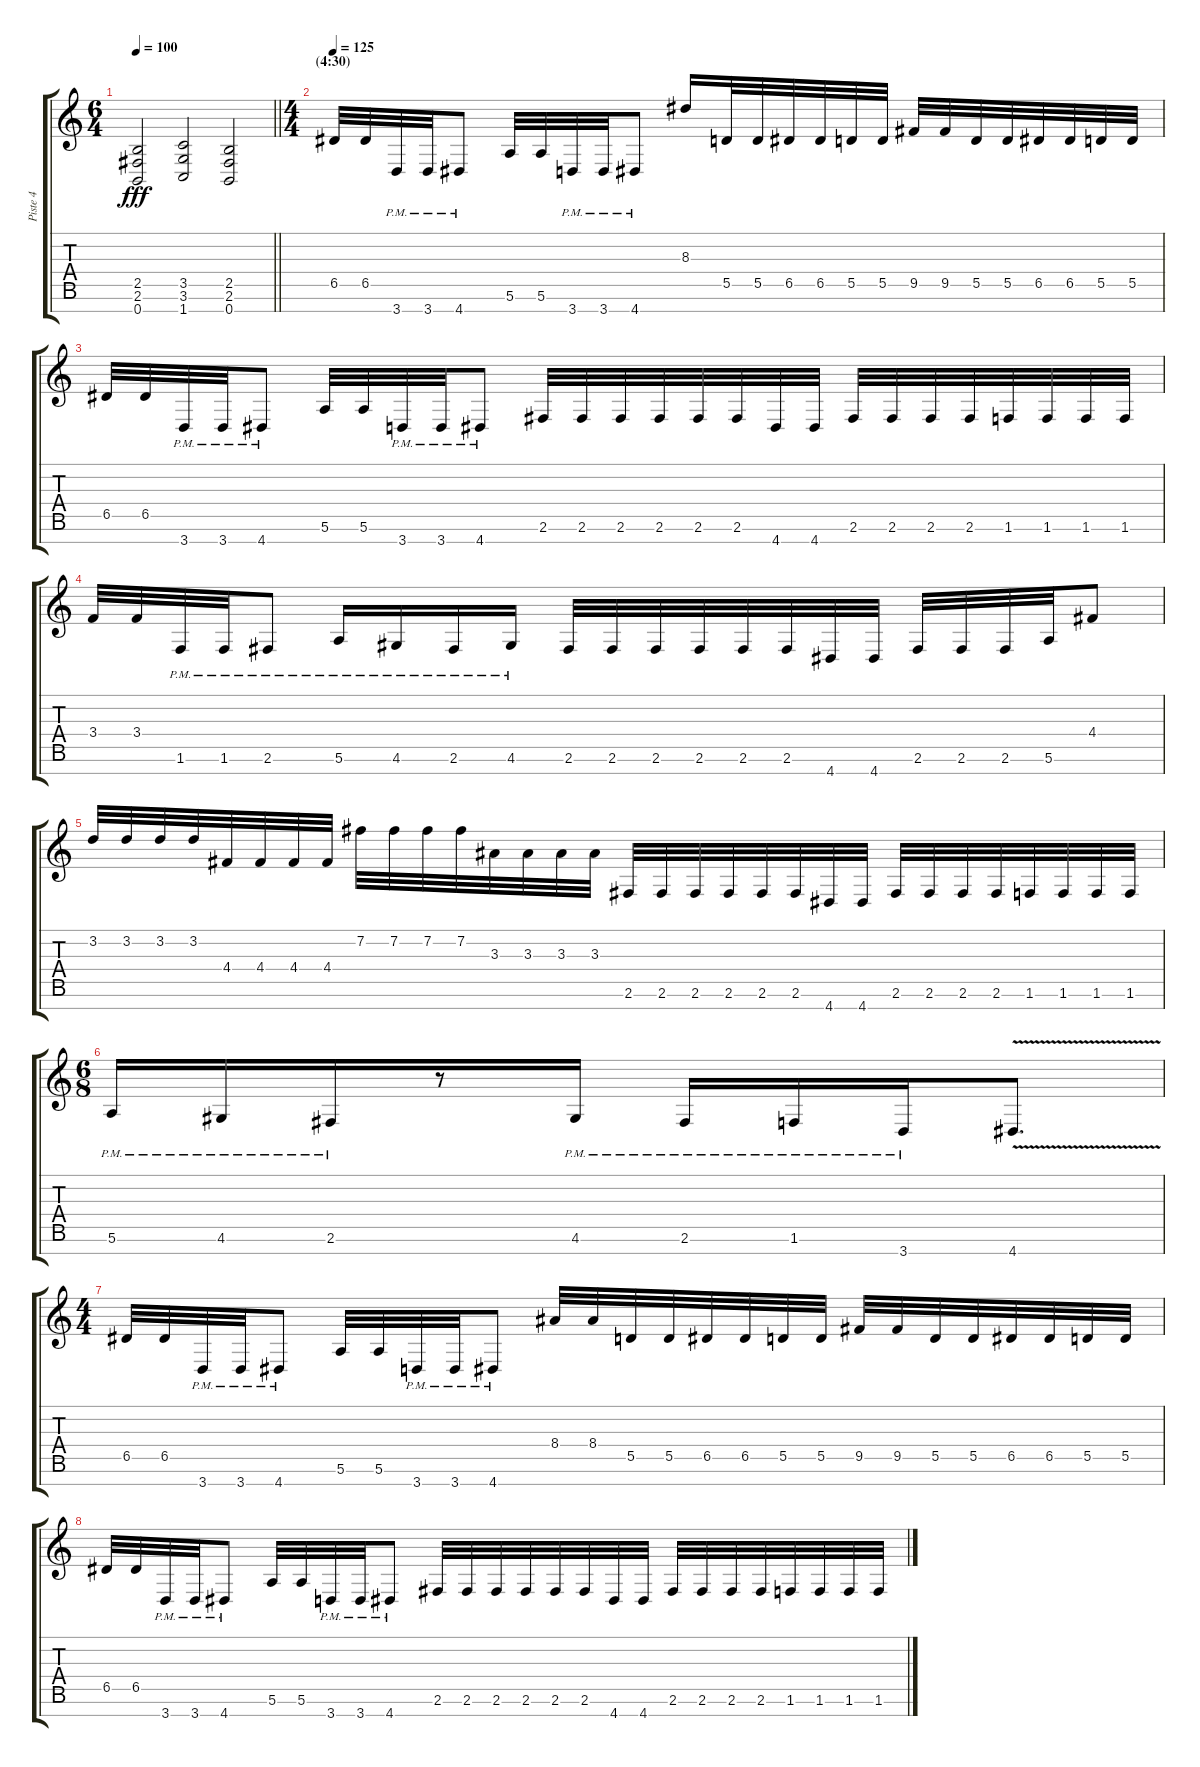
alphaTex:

\track ("Piste 4" "Piste 4") {instrument distortionguitar}
\staff {score tabs}
\tuning (E4 B3 G3 D3 A2 E2 B1) {hide}
\ts (6 4)
\tempo 100
\clef g2
\barLineRight lightlight
\ks c
(2.5 2.6 0.7).2{dy fff} (3.5 3.6 1.7).2 (2.5 2.6 0.7).2 |
\ts (4 4)
\section ("" "(4:30)")
\tempo 125
6.5.32 6.5.32 3.7{pm}.32 3.7{pm}.32 4.7{pm}.8 5.6.32 5.6.32 3.7{pm}.32 3.7{pm}.32 4.7{pm}.8 8.3.16 5.5.32 5.5.32 6.5.32 6.5.32 5.5.32 5.5.32 9.5.32 9.5.32 5.5.32 5.5.32 6.5.32 6.5.32 5.5.32 5.5.32 |
6.5.32 6.5.32 3.7{pm}.32 3.7{pm}.32 4.7{pm}.8 5.6.32 5.6.32 3.7{pm}.32 3.7{pm}.32 4.7{pm}.8 2.6.32 2.6.32 2.6.32 2.6.32 2.6.32 2.6.32 4.7.32 4.7.32 2.6.32 2.6.32 2.6.32 2.6.32 1.6.32 1.6.32 1.6.32 1.6.32 |
3.4.32 3.4.32 1.6{pm}.32 1.6{pm}.32 2.6{pm}.8 5.6{pm}.16 4.6{pm}.16 2.6{pm}.16 4.6{pm}.16 2.6.32 2.6.32 2.6.32 2.6.32 2.6.32 2.6.32 4.7.32 4.7.32 2.6.32 2.6.32 2.6.32 5.6.32 4.4.8 |
3.2.32 3.2.32 3.2.32 3.2.32 4.4.32 4.4.32 4.4.32 4.4.32 7.2.32 7.2.32 7.2.32 7.2.32 3.3.32 3.3.32 3.3.32 3.3.32 2.6.32 2.6.32 2.6.32 2.6.32 2.6.32 2.6.32 4.7.32 4.7.32 2.6.32 2.6.32 2.6.32 2.6.32 1.6.32 1.6.32 1.6.32 1.6.32 |
\ts (6 8)
5.6{pm}.16 4.6{pm}.16 2.6{pm}.16 r.8 4.6{pm}.16 2.6{pm}.16 1.6{pm}.16 3.7{pm}.16 4.7{v}.8{d} |
\ts (4 4)
6.5.32 6.5.32 3.7{pm}.32 3.7{pm}.32 4.7{pm}.8 5.6.32 5.6.32 3.7{pm}.32 3.7{pm}.32 4.7{pm}.8 8.4.32 8.4.32 5.5.32 5.5.32 6.5.32 6.5.32 5.5.32 5.5.32 9.5.32 9.5.32 5.5.32 5.5.32 6.5.32 6.5.32 5.5.32 5.5.32 |
6.5.32 6.5.32 3.7{pm}.32 3.7{pm}.32 4.7{pm}.8 5.6.32 5.6.32 3.7{pm}.32 3.7{pm}.32 4.7{pm}.8 2.6.32 2.6.32 2.6.32 2.6.32 2.6.32 2.6.32 4.7.32 4.7.32 2.6.32 2.6.32 2.6.32 2.6.32 1.6.32 1.6.32 1.6.32 1.6.32
